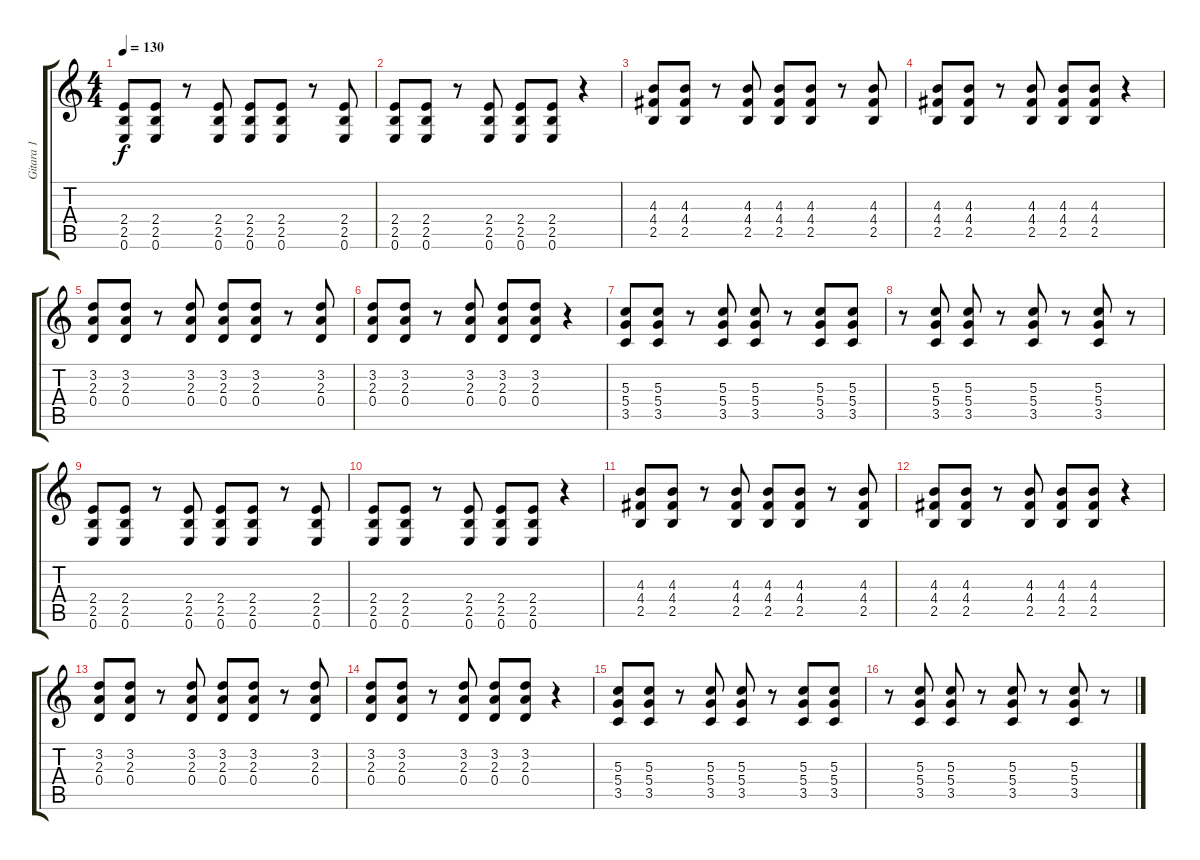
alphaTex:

\track ("Gitara 1" "Gitara 1") {instrument distortionguitar}
\staff {score tabs}
\tuning (E4 B3 G3 D3 A2 E2) {hide}
\ts (4 4)
\tempo 130
\clef g2
\ks c
(2.4 2.5 0.6).8{dy f} (2.4 2.5 0.6).8 r.8 (2.4 2.5 0.6).8 (2.4 2.5 0.6).8 (2.4 2.5 0.6).8 r.8 (2.4 2.5 0.6).8 |
(2.4 2.5 0.6).8 (2.4 2.5 0.6).8 r.8 (2.4 2.5 0.6).8 (2.4 2.5 0.6).8 (2.4 2.5 0.6).8 r.4 |
(4.3 4.4 2.5).8 (4.3 4.4 2.5).8 r.8 (4.3 4.4 2.5).8 (4.3 4.4 2.5).8 (4.3 4.4 2.5).8 r.8 (4.3 4.4 2.5).8 |
(4.3 4.4 2.5).8 (4.3 4.4 2.5).8 r.8 (4.3 4.4 2.5).8 (4.3 4.4 2.5).8 (4.3 4.4 2.5).8 r.4 |
(3.2 2.3 0.4).8 (3.2 2.3 0.4).8 r.8 (3.2 2.3 0.4).8 (3.2 2.3 0.4).8 (3.2 2.3 0.4).8 r.8 (3.2 2.3 0.4).8 |
(3.2 2.3 0.4).8 (3.2 2.3 0.4).8 r.8 (3.2 2.3 0.4).8 (3.2 2.3 0.4).8 (3.2 2.3 0.4).8 r.4 |
(5.3 5.4 3.5).8 (5.3 5.4 3.5).8 r.8 (5.3 5.4 3.5).8 (5.3 5.4 3.5).8 r.8 (5.3 5.4 3.5).8 (5.3 5.4 3.5).8 |
r.8 (5.3 5.4 3.5).8 (5.3 5.4 3.5).8 r.8 (5.3 5.4 3.5).8 r.8 (5.3 5.4 3.5).8 r.8 |
(2.4 2.5 0.6).8 (2.4 2.5 0.6).8 r.8 (2.4 2.5 0.6).8 (2.4 2.5 0.6).8 (2.4 2.5 0.6).8 r.8 (2.4 2.5 0.6).8 |
(2.4 2.5 0.6).8 (2.4 2.5 0.6).8 r.8 (2.4 2.5 0.6).8 (2.4 2.5 0.6).8 (2.4 2.5 0.6).8 r.4 |
(4.3 4.4 2.5).8 (4.3 4.4 2.5).8 r.8 (4.3 4.4 2.5).8 (4.3 4.4 2.5).8 (4.3 4.4 2.5).8 r.8 (4.3 4.4 2.5).8 |
(4.3 4.4 2.5).8 (4.3 4.4 2.5).8 r.8 (4.3 4.4 2.5).8 (4.3 4.4 2.5).8 (4.3 4.4 2.5).8 r.4 |
(3.2 2.3 0.4).8 (3.2 2.3 0.4).8 r.8 (3.2 2.3 0.4).8 (3.2 2.3 0.4).8 (3.2 2.3 0.4).8 r.8 (3.2 2.3 0.4).8 |
(3.2 2.3 0.4).8 (3.2 2.3 0.4).8 r.8 (3.2 2.3 0.4).8 (3.2 2.3 0.4).8 (3.2 2.3 0.4).8 r.4 |
(5.3 5.4 3.5).8 (5.3 5.4 3.5).8 r.8 (5.3 5.4 3.5).8 (5.3 5.4 3.5).8 r.8 (5.3 5.4 3.5).8 (5.3 5.4 3.5).8 |
r.8 (5.3 5.4 3.5).8 (5.3 5.4 3.5).8 r.8 (5.3 5.4 3.5).8 r.8 (5.3 5.4 3.5).8 r.8
